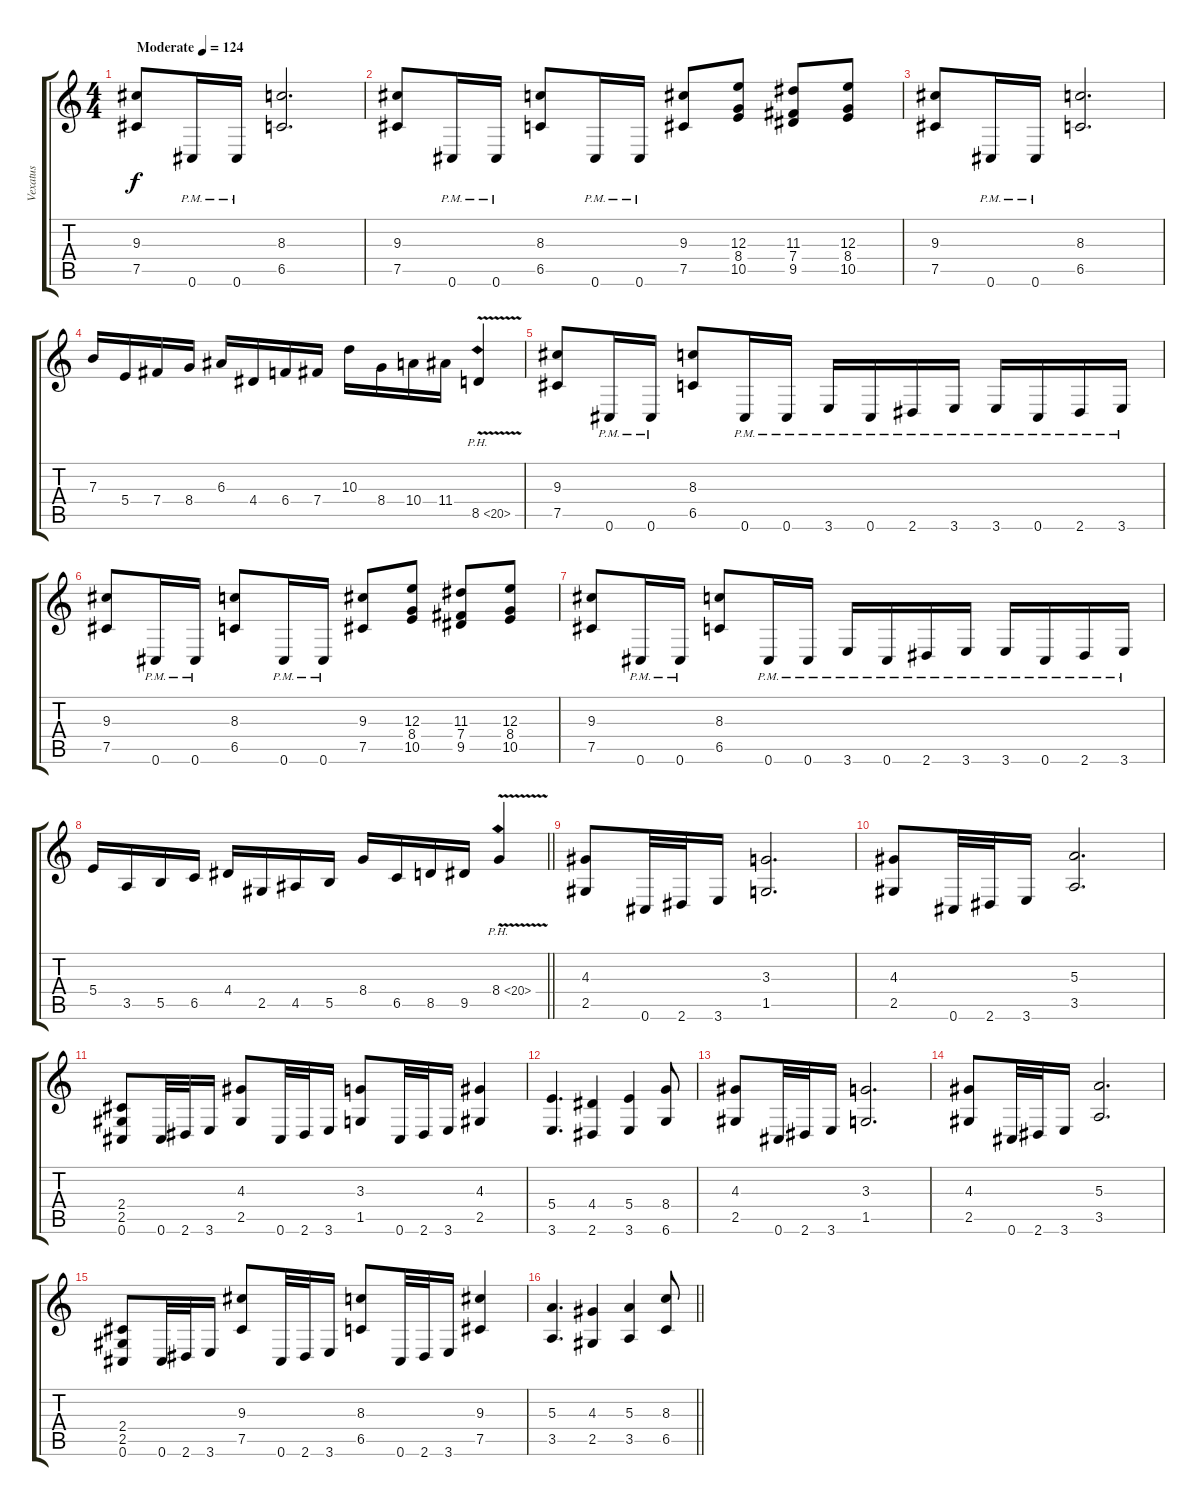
\track ("Vexatus" "Vexatus") {instrument distortionguitar}
\staff {score tabs}
\tuning (Db4 Ab3 E3 B2 Gb2 Db2) {hide}
\ts (4 4)
\tempo (124 "Moderate")
\clef g2
\ks c
(9.3 7.5).8{dy f instrument distortionguitar} 0.6{pm}.16 0.6{pm}.16 (8.3 6.5).2{d} |
(9.3 7.5).8 0.6{pm}.16 0.6{pm}.16 (8.3 6.5).8 0.6{pm}.16 0.6{pm}.16 (9.3 7.5).8 (12.3 8.4 10.5).8 (11.3 7.4 9.5).8 (12.3 8.4 10.5).8 |
(9.3 7.5).8 0.6{pm}.16 0.6{pm}.16 (8.3 6.5).2{d} |
7.3.16 5.4.16 7.4.16 8.4.16 6.3.16 4.4.16 6.4.16 7.4.16 10.3.16 8.4.16 10.4.16 11.4.16 8.5{ph 12 v}.4 |
(9.3 7.5).8 0.6{pm}.16 0.6{pm}.16 (8.3 6.5).8 0.6{pm}.16 0.6{pm}.16 3.6{pm}.16 0.6{pm}.16 2.6{pm}.16 3.6{pm}.16 3.6{pm}.16 0.6{pm}.16 2.6{pm}.16 3.6{pm}.16 |
(9.3 7.5).8 0.6{pm}.16 0.6{pm}.16 (8.3 6.5).8 0.6{pm}.16 0.6{pm}.16 (9.3 7.5).8 (12.3 8.4 10.5).8 (11.3 7.4 9.5).8 (12.3 8.4 10.5).8 |
(9.3 7.5).8 0.6{pm}.16 0.6{pm}.16 (8.3 6.5).8 0.6{pm}.16 0.6{pm}.16 3.6{pm}.16 0.6{pm}.16 2.6{pm}.16 3.6{pm}.16 3.6{pm}.16 0.6{pm}.16 2.6{pm}.16 3.6{pm}.16 |
\barLineRight lightlight
5.4.16 3.5.16 5.5.16 6.5.16 4.4.16 2.5.16 4.5.16 5.5.16 8.4.16 6.5.16 8.5.16 9.5.16 8.4{ph 12 v}.4 |
(4.3 2.5).8 0.6.32 2.6.32 3.6.16 (3.3 1.5).2{d} |
(4.3 2.5).8 0.6.32 2.6.32 3.6.16 (5.3 3.5).2{d} |
(2.4 2.5 0.6).8 0.6.32 2.6.32 3.6.16 (4.3 2.5).8 0.6.32 2.6.32 3.6.16 (3.3 1.5).8 0.6.32 2.6.32 3.6.16 (4.3 2.5).4 |
(5.4 3.6).4{d} (4.4 2.6).4 (5.4 3.6).4 (8.4 6.6).8 |
(4.3 2.5).8 0.6.32 2.6.32 3.6.16 (3.3 1.5).2{d} |
(4.3 2.5).8 0.6.32 2.6.32 3.6.16 (5.3 3.5).2{d} |
(2.4 2.5 0.6).8 0.6.32 2.6.32 3.6.16 (9.3 7.5).8 0.6.32 2.6.32 3.6.16 (8.3 6.5).8 0.6.32 2.6.32 3.6.16 (9.3 7.5).4 |
\barLineRight lightlight
(5.3 3.5).4{d} (4.3 2.5).4 (5.3 3.5).4 (8.3 6.5).8
